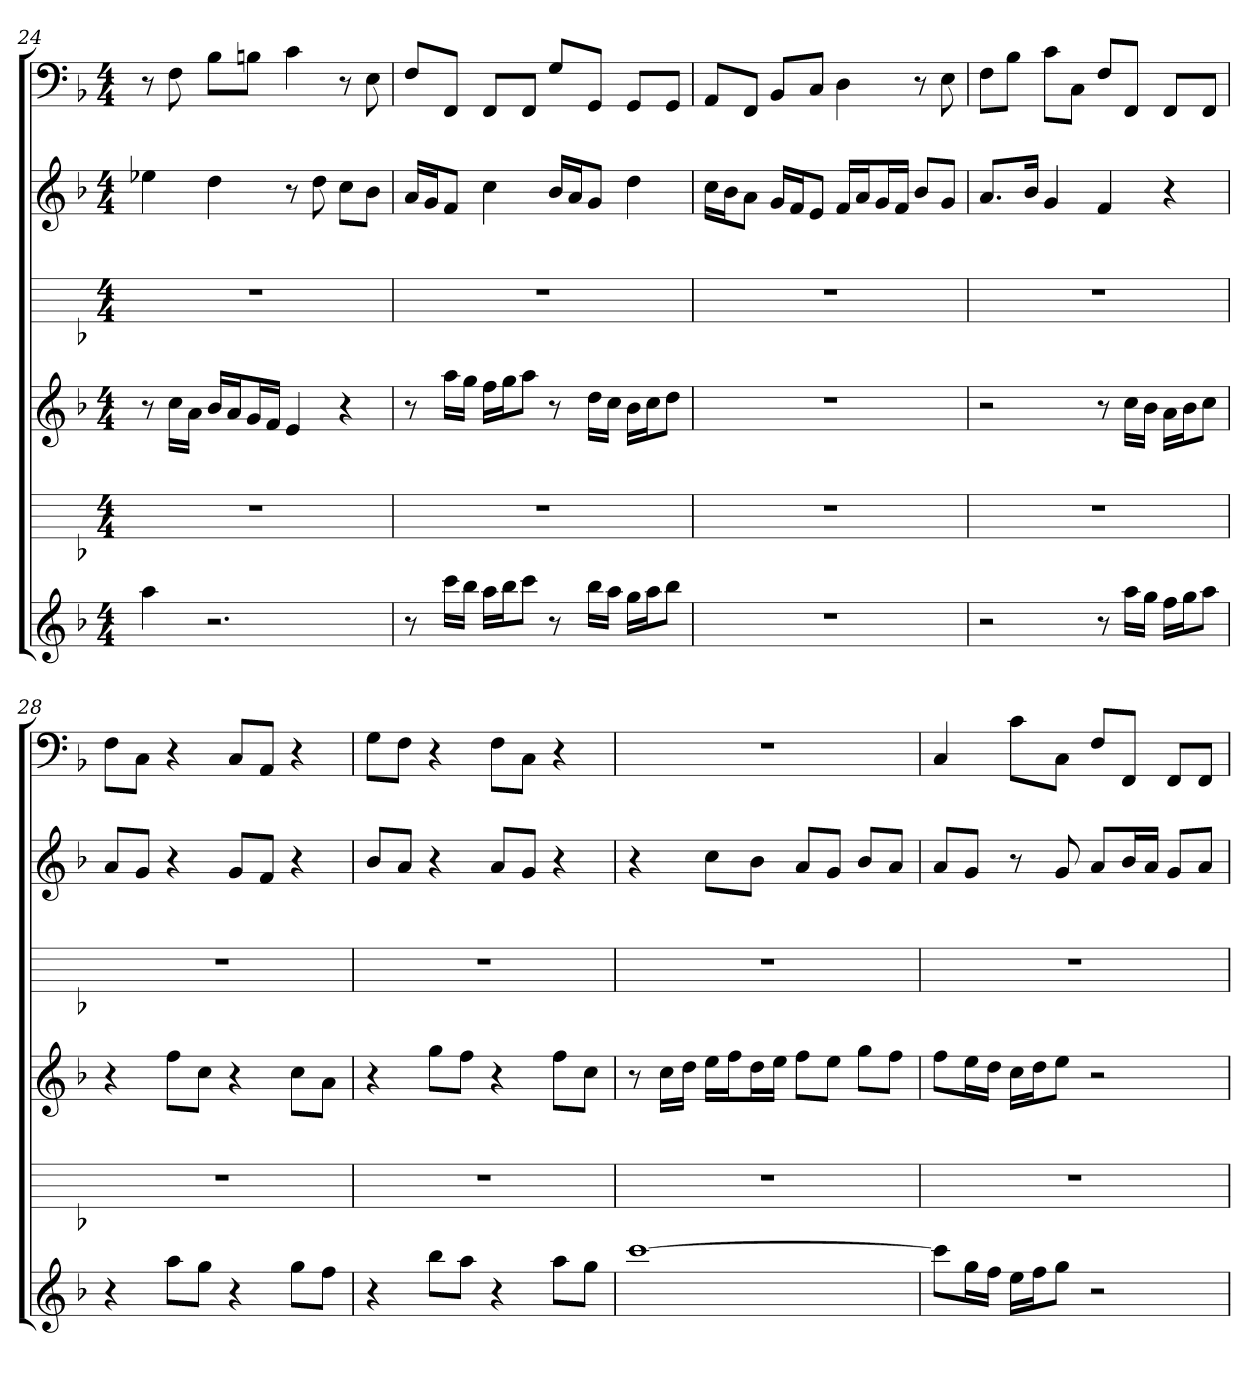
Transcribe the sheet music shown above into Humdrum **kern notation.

**kern	**kern	**kern	**kern	**kern	**kern
*part6	*part5	*part4	*part3	*part2	*part1
*staff6	*staff5	*staff4	*staff3	*staff2	*staff1
*	*	*	*	*	*clefF4
*k[b-]	*k[b-]	*k[b-]	*k[b-]	*k[b-]	*k[b-]
*F:	*F:	*F:	*F:	*F:	*F:
*M4/4	*M4/4	*M4/4	*M4/4	*M4/4	*M4/4
=24	=24	=24	=24	=24	=24
4aa	1r	8r	1r	4ee-X	8r
.	.	16ccLL	.	.	8F
.	.	16aJJ	.	.	.
2.r	.	16b-LL	.	4dd	8B-\L
.	.	16aJ	.	.	.
.	.	16gL	.	.	8Bn\J
.	.	16fJJ	.	.	.
.	.	4e	.	8r	4c
.	.	.	.	8dd	.
.	.	4r	.	8ccL	8r
.	.	.	.	8b-J	8E
=25	=25	=25	=25	=25	=25
8r	1r	8r	1r	16aLL	8F/L
.	.	.	.	16gJ	.
16cccLL	.	16aaLL	.	8fJ	8FF/J
16bb-JJ	.	16ggJJ	.	.	.
16aaLL	.	16ffLL	.	4cc	8FF/L
16bb-J	.	16ggJ	.	.	.
8cccJ	.	8aaJ	.	.	8FF/J
8r	.	8r	.	16b-LL	8G/L
.	.	.	.	16aJ	.
16bb-LL	.	16ddLL	.	8gJ	8GG/J
16aaJJ	.	16ccJJ	.	.	.
16ggLL	.	16b-LL	.	4dd	8GG/L
16aaJ	.	16ccJ	.	.	.
8bb-J	.	8ddJ	.	.	8GG/J
=26	=26	=26	=26	=26	=26
1r	1r	1r	1r	16ccLL	8AA/L
.	.	.	.	16b-J	.
.	.	.	.	8aJ	8FF/J
.	.	.	.	16gLL	8BB-/L
.	.	.	.	16fJ	.
.	.	.	.	8eJ	8C/J
.	.	.	.	16fLL	4D
.	.	.	.	16aJ	.
.	.	.	.	16gL	.
.	.	.	.	16fJJ	.
.	.	.	.	8b-L	8r
.	.	.	.	8gJ	8E
=27	=27	=27	=27	=27	=27
2r	1r	2r	1r	8.aL	8F\L
.	.	.	.	.	8B-\J
.	.	.	.	16b-Jk	.
.	.	.	.	4g	8c\L
.	.	.	.	.	8C\J
8r	.	8r	.	4f	8F/L
16aaLL	.	16ccLL	.	.	8FF/J
16ggJJ	.	16b-JJ	.	.	.
16ffLL	.	16aLL	.	4r	8FF/L
16ggJ	.	16b-J	.	.	.
8aaJ	.	8ccJ	.	.	8FF/J
=28	=28	=28	=28	=28	=28
4r	1r	4r	1r	8aL	8F\L
.	.	.	.	8gJ	8C\J
8aaL	.	8ffL	.	4r	4r
8ggJ	.	8ccJ	.	.	.
4r	.	4r	.	8gL	8C/L
.	.	.	.	8fJ	8AA/J
8ggL	.	8ccL	.	4r	4r
8ffJ	.	8aJ	.	.	.
=29	=29	=29	=29	=29	=29
4r	1r	4r	1r	8b-L	8G\L
.	.	.	.	8aJ	8F\J
8bb-L	.	8ggL	.	4r	4r
8aaJ	.	8ffJ	.	.	.
4r	.	4r	.	8aL	8F\L
.	.	.	.	8gJ	8C\J
8aaL	.	8ffL	.	4r	4r
8ggJ	.	8ccJ	.	.	.
=30	=30	=30	=30	=30	=30
[1ccc	1r	8r	1r	4r	1r
.	.	16ccLL	.	.	.
.	.	16ddJJ	.	.	.
.	.	16eeLL	.	8ccL	.
.	.	16ffJ	.	.	.
.	.	16ddL	.	8b-J	.
.	.	16eeJJ	.	.	.
.	.	8ffL	.	8aL	.
.	.	8eeJ	.	8gJ	.
.	.	8ggL	.	8b-L	.
.	.	8ffJ	.	8aJ	.
=31	=31	=31	=31	=31	=31
8cccL]	1r	8ffL	1r	8aL	4C
16ggL	.	16eeL	.	8gJ	.
16ffJJ	.	16ddJJ	.	.	.
16eeLL	.	16ccLL	.	8r	8c\L
16ffJ	.	16ddJ	.	.	.
8ggJ	.	8eeJ	.	8g	8C\J
2r	.	2r	.	8aL	8F/L
.	.	.	.	16b-L	8FF/J
.	.	.	.	16aJJ	.
.	.	.	.	8gL	8FF/L
.	.	.	.	8aJ	8FF/J
=	=	=	=	=	=
*-	*-	*-	*-	*-	*-
